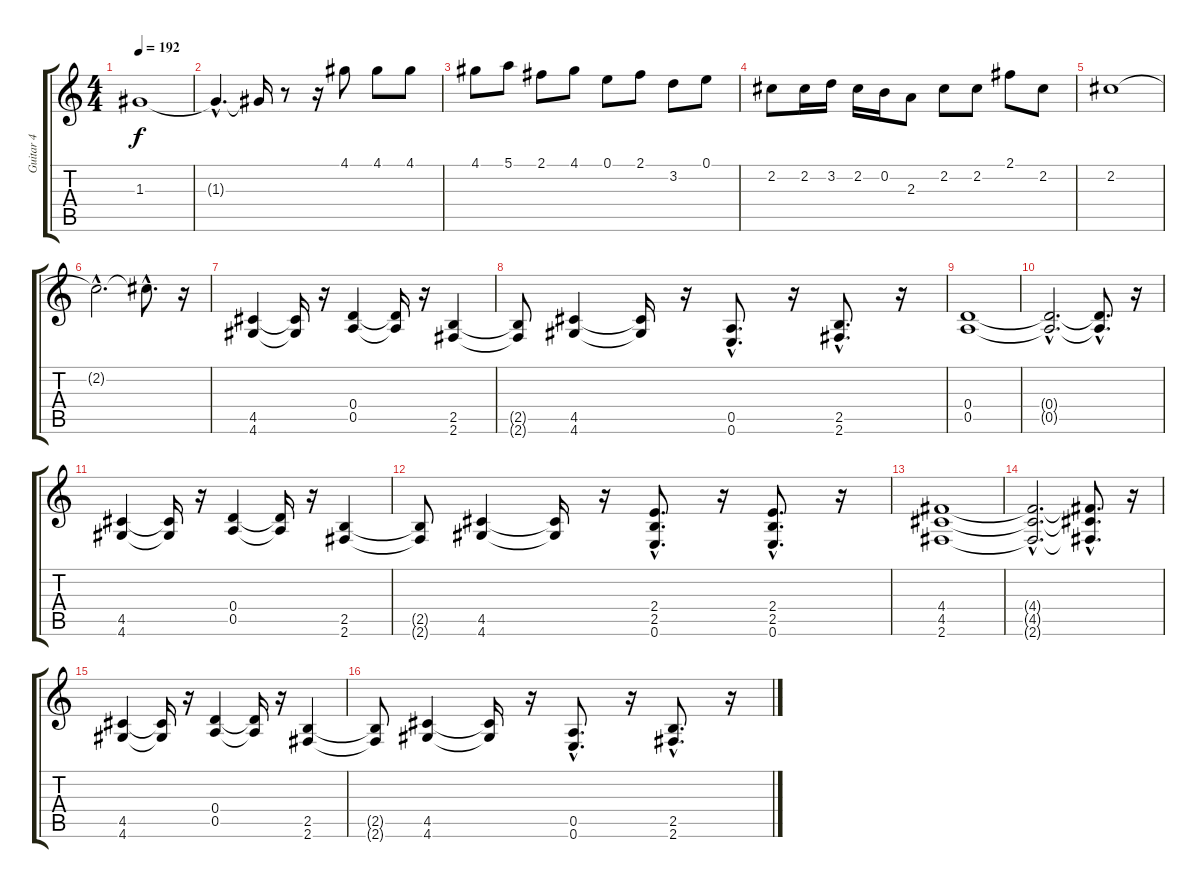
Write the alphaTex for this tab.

\track ("Guitar 4" "Guitar 4") {instrument distortionguitar}
\staff {score tabs}
\tuning (E4 B3 G3 D3 A2 E2) {hide}
\ts (4 4)
\tempo 192
\clef g2
\ks c
1.3.1{dy f} |
1.3{hac t}.4{d} 1.3{t}.16 r.8 r.16 4.1.8 4.1.8 4.1.8 |
4.1.8 5.1.8 2.1.8 4.1.8 0.1.8 2.1.8 3.2.8 0.1.8 |
2.2.8 2.2.16 3.2.16 2.2.16 0.2.16 2.3.8 2.2.8 2.2.8 2.1.8 2.2.8 |
2.2.1 |
2.2{hac t}.2{d} 2.2{hac t}.8{d} r.16 |
(4.5 4.6).4 (4.5{t} 4.6{t}).16 r.16 (0.4 0.5).4 (0.4{t} 0.5{t}).16 r.16 (2.5 2.6).4 |
(2.5{t} 2.6{t}).8 (4.5 4.6).4 (4.5{t} 4.6{t}).16 r.16 (0.5{hac} 0.6{hac}).8{d} r.16 (2.5{hac} 2.6{hac}).8{d} r.16 |
(0.4 0.5).1 |
(0.4{hac t} 0.5{hac t}).2{d} (0.4{hac t} 0.5{hac t}).8{d} r.16 |
(4.5 4.6).4 (4.5{t} 4.6{t}).16 r.16 (0.4 0.5).4 (0.4{t} 0.5{t}).16 r.16 (2.5 2.6).4 |
(2.5{t} 2.6{t}).8 (4.5 4.6).4 (4.5{t} 4.6{t}).16 r.16 (2.4{hac} 2.5{hac} 0.6{hac}).8{d} r.16 (2.4{hac} 2.5{hac} 0.6{hac}).8{d} r.16 |
(4.4 4.5 2.6).1 |
(4.4{hac t} 4.5{hac t} 2.6{hac t}).2{d} (4.4{hac t} 4.5{hac t} 2.6{hac t}).8{d} r.16 |
(4.5 4.6).4 (4.5{t} 4.6{t}).16 r.16 (0.4 0.5).4 (0.4{t} 0.5{t}).16 r.16 (2.5 2.6).4 |
(2.5{t} 2.6{t}).8 (4.5 4.6).4 (4.5{t} 4.6{t}).16 r.16 (0.5{hac} 0.6{hac}).8{d} r.16 (2.5{hac} 2.6{hac}).8{d} r.16
